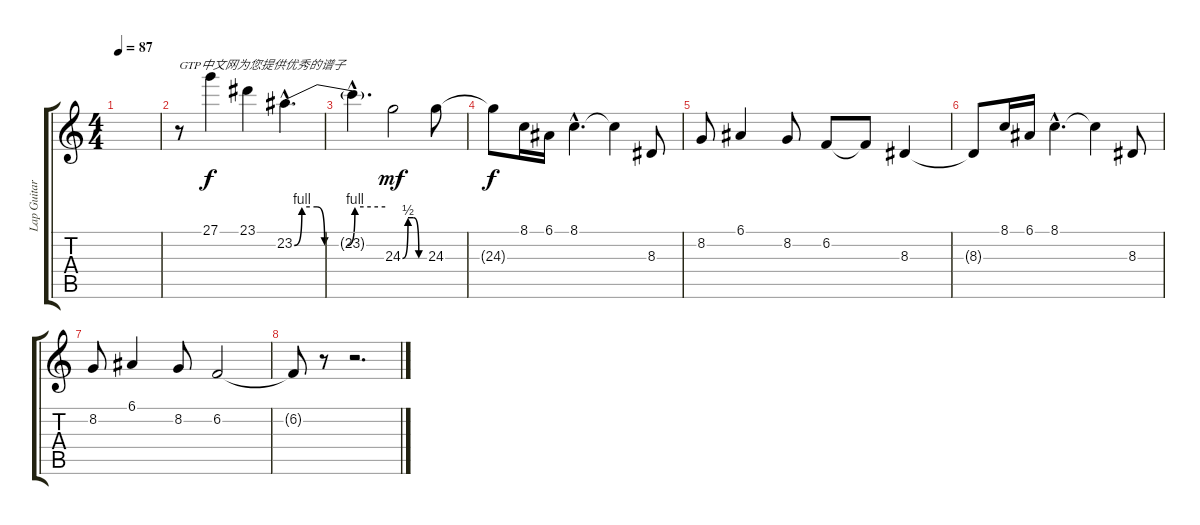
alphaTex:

\track ("Lap Guitar Delay 1" "Lap Guitar") {instrument lead8bassandlead}
\staff {score tabs}
\tuning (E4 B3 G3 D3 A2 E2) {hide}
\ts (4 4)
\tempo 87
\clef g2
\ks c
|
r.8{txt "GTP中文网为您提供优秀的谱子"} 27.1.4{instrument lead8bassandlead} 23.1.4 23.2{be (custom 0 0 5 4 15 4 20 0 35 0 40 4 60 4) hac}.4{d} |
23.2{hac t}.4{d dy f} 24.3{be (custom 0 0 15 2 30 2 45 0 60 0)}.2{dy mf} 24.3.8 |
24.3{t}.8{dy f} 8.1.16{instrument oboe} 6.1.16 8.1{hac}.4{d} 8.1{t}.4 8.3.8 |
8.2.8 6.1.4 8.2.8 6.2.8 6.2{t}.8 8.3.4 |
8.3{t}.8 8.1.16 6.1.16 8.1{hac}.4{d} 8.1{t}.4 8.3.8 |
8.2.8 6.1.4 8.2.8 6.2.2 |
6.2{t}.8 r.8 r.2{d}
